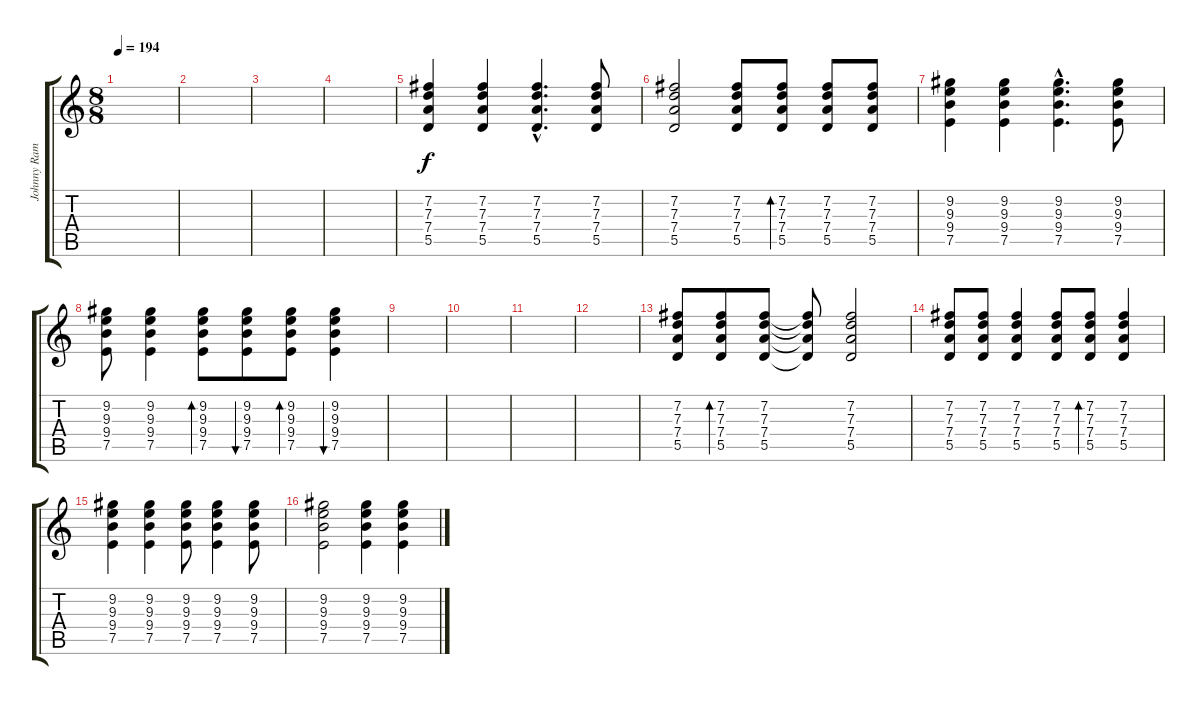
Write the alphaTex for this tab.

\track ("Johnny Ramone - Guitar 2" "Johnny Ram") {instrument distortionguitar}
\staff {score tabs}
\tuning (E4 B3 G3 D3 A2 E2) {hide}
\ts (8 8)
\tempo 194
\clef g2
\ks c
|
|
|
|
(7.2 7.3 7.4 5.5).4 (7.2 7.3 7.4 5.5).4 (7.2{hac} 7.3{hac} 7.4{hac} 5.5{hac}).4{d} (7.2 7.3 7.4 5.5).8 |
(7.2 7.3 7.4 5.5).2 (7.2 7.3 7.4 5.5).8 (7.2 7.3 7.4 5.5).8{bd 240} (7.2 7.3 7.4 5.5).8 (7.2 7.3 7.4 5.5).8 |
(9.2 9.3 9.4 7.5).4 (9.2 9.3 9.4 7.5).4 (9.2{hac} 9.3{hac} 9.4{hac} 7.5{hac}).4{d} (9.2 9.3 9.4 7.5).8 |
(9.2 9.3 9.4 7.5).8 (9.2 9.3 9.4 7.5).4 (9.2 9.3 9.4 7.5).8{bd 240} (9.2 9.3 9.4 7.5).8{bu 240} (9.2 9.3 9.4 7.5).8{bd 240} (9.2 9.3 9.4 7.5).4{bu 240} |
|
|
|
|
(7.2 7.3 7.4 5.5).8 (7.2 7.3 7.4 5.5).8{bd 240} (7.2 7.3 7.4 5.5).8 (7.2{t} 7.3{t} 7.4{t} 5.5{t}).8 (7.2 7.3 7.4 5.5).2 |
(7.2 7.3 7.4 5.5).8 (7.2 7.3 7.4 5.5).8 (7.2 7.3 7.4 5.5).4 (7.2 7.3 7.4 5.5).8 (7.2 7.3 7.4 5.5).8{bd 240} (7.2 7.3 7.4 5.5).4 |
(9.2 9.3 9.4 7.5).4 (9.2 9.3 9.4 7.5).4 (9.2 9.3 9.4 7.5).8 (9.2 9.3 9.4 7.5).4 (9.2 9.3 9.4 7.5).8 |
(9.2 9.3 9.4 7.5).2 (9.2 9.3 9.4 7.5).4 (9.2 9.3 9.4 7.5).4
